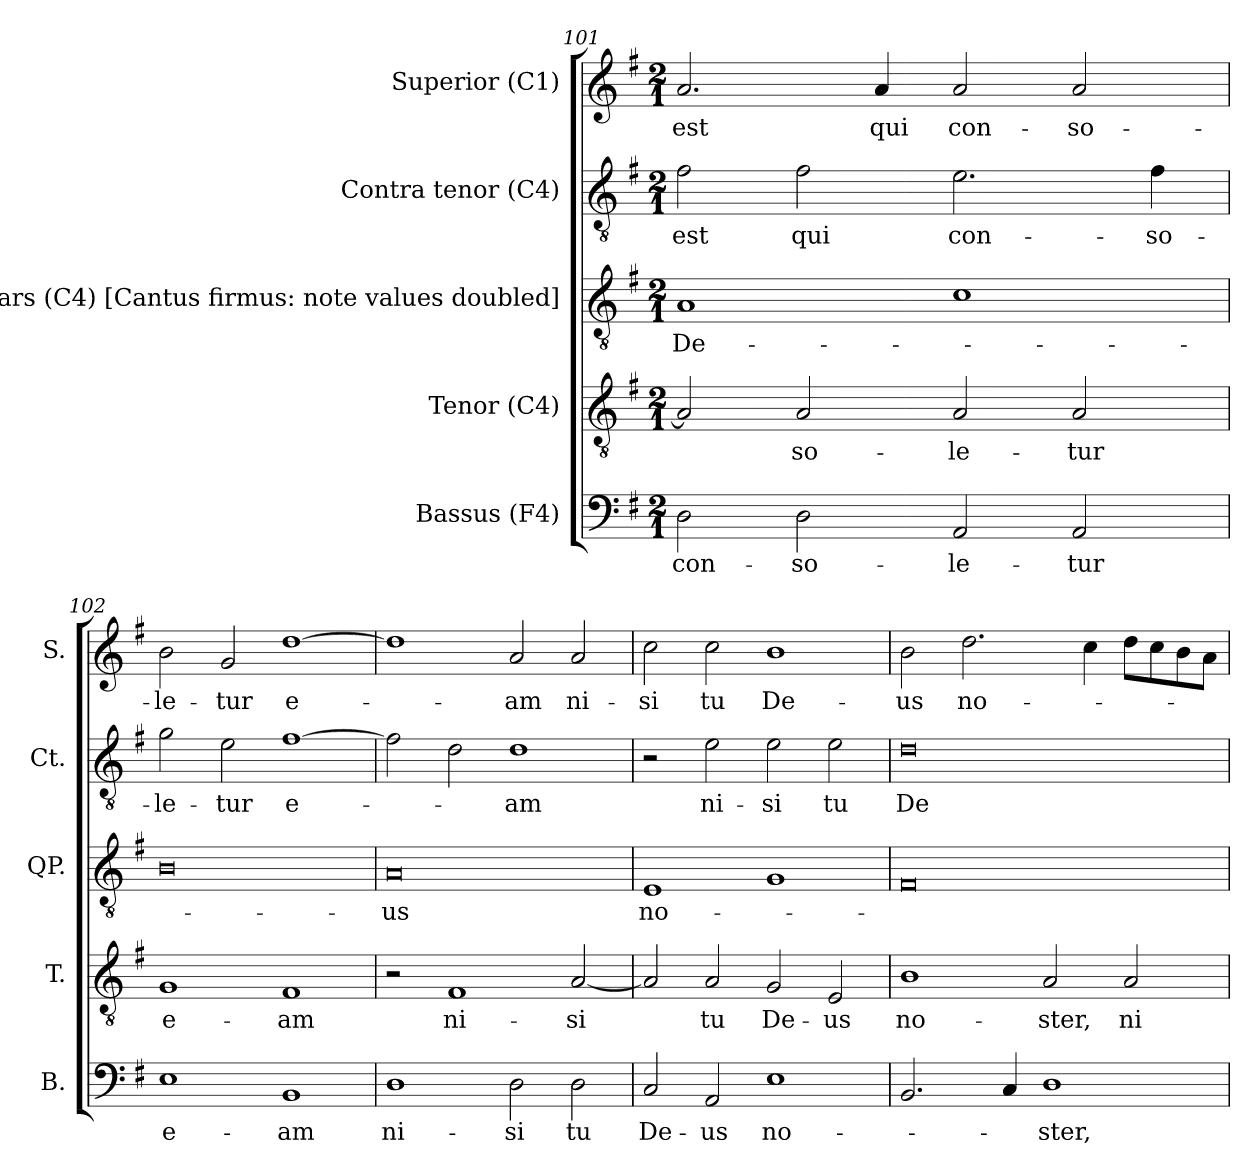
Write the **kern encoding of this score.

**kern	**text	**kern	**text	**kern	**text	**kern	**text	**kern	**text
*part5	*part5	*part4	*part4	*part3	*part3	*part2	*part2	*part1	*part1
*staff5	*staff5	*staff4	*staff4	*staff3	*staff3	*staff2	*staff2	*staff1	*staff1
*I"Bassus (F4)	*	*I"Tenor (C4)	*	*I"Quinta pars (C4) [Cantus firmus: note values doubled]	*	*I"Contra tenor (C4)	*	*I"Superior (C1)	*
*I'B.	*	*I'T.	*	*I'QP.	*	*I'Ct.	*	*I'S.	*
*clefF4	*	*clefGv2	*	*clefGv2	*	*clefGv2	*	*clefG2	*
*	*	*ITrd7c12	*	*ITrd7c12	*	*	*	*	*
*k[f#]	*	*k[f#]	*	*k[f#]	*	*k[f#]	*	*k[f#]	*
*G:	*	*G:	*	*G:	*	*G:	*	*G:	*
*M2/1	*	*M2/1	*	*M2/1	*	*M2/1	*	*M2/1	*
=101	=101	=101	=101	=101	=101	=101	=101	=101	=101
!	!LO:LY:b:color=#000000	!	!	!	!	!	!	!	!
!	!	!	!	!	!LO:LY:b:color=#000000	!	!	!	!
!	!	!	!	!	!	!	!LO:LY:b:color=#000000	!	!
!	!	!	!	!	!	!	!	!	!LO:LY:b:color=#000000
2Di\	con-	2AAi/]	.	1AAi	De-	2f#i\	est	2.ai/	est
!	!LO:LY:b:color=#000000	!	!	!	!	!	!	!	!
!	!	!	!LO:LY:b:color=#000000	!	!	!	!	!	!
!	!	!	!	!	!	!	!LO:LY:b:color=#000000	!	!
2Di\	-so-	2AAi/	-so-	.	.	2f#i\	qui	.	.
!	!	!	!	!	!	!	!	!	!LO:LY:b:color=#000000
.	.	.	.	.	.	.	.	4ai/	qui
!	!LO:LY:b:color=#000000	!	!	!	!	!	!	!	!
!	!	!	!LO:LY:b:color=#000000	!	!	!	!	!	!
!	!	!	!	!	!	!	!LO:LY:b:color=#000000	!	!
!	!	!	!	!	!	!	!	!	!LO:LY:b:color=#000000
2AAi/	-le-	2AAi/	-le-	1Ci	.	2.ei\	con-	2ai/	con-
!	!LO:LY:b:color=#000000	!	!	!	!	!	!	!	!
!	!	!	!LO:LY:b:color=#000000	!	!	!	!	!	!
!	!	!	!	!	!	!	!	!	!LO:LY:b:color=#000000
2AAi/	-tur	2AAi/	-tur	.	.	.	.	2ai/	-so-
!	!	!	!	!	!	!	!LO:LY:b:color=#000000	!	!
.	.	.	.	.	.	4f#i\	-so-	.	.
=102	=102	=102	=102	=102	=102	=102	=102	=102	=102
!	!LO:LY:b:color=#000000	!	!	!	!	!	!	!	!
!	!	!	!LO:LY:b:color=#000000	!	!	!	!	!	!
!	!	!	!	!	!	!	!LO:LY:b:color=#000000	!	!
!	!	!	!	!	!	!	!	!	!LO:LY:b:color=#000000
1Ei	e-	1GGi	e-	0BBi	.	2gi\	-le-	2bi\	-le-
!	!	!	!	!	!	!	!LO:LY:b:color=#000000	!	!
!	!	!	!	!	!	!	!	!	!LO:LY:b:color=#000000
.	.	.	.	.	.	2ei\	-tur	2gi/	-tur
!	!LO:LY:b:color=#000000	!	!	!	!	!	!	!	!
!	!	!	!LO:LY:b:color=#000000	!	!	!	!	!	!
!	!	!	!	!	!	!	!LO:LY:b:color=#000000	!	!
!	!	!	!	!	!	!	!	!	!LO:LY:b:color=#000000
1BBi	-am	1FF#i	-am	.	.	[1f#i	e-	[1ddi	e-
!!LO:LB:g=z
=103	=103	=103	=103	=103	=103	=103	=103	=103	=103
!	!LO:LY:b:color=#000000	!	!	!	!	!	!	!	!
!	!	!	!	!	!LO:LY:b:color=#000000	!	!	!	!
1Di	ni-	2r	.	0AAi	-us	2f#i\]	.	1ddi]	.
!	!	!	!LO:LY:b:color=#000000	!	!	!	!	!	!
.	.	1FF#i	ni-	.	.	2di\	.	.	.
!	!LO:LY:b:color=#000000	!	!	!	!	!	!	!	!
!	!	!	!	!	!	!	!LO:LY:b:color=#000000	!	!
!	!	!	!	!	!	!	!	!	!LO:LY:b:color=#000000
2Di\	-si	.	.	.	.	1di	-am	2ai/	-am
!	!LO:LY:b:color=#000000	!	!	!	!	!	!	!	!
!	!	!	!LO:LY:b:color=#000000	!	!	!	!	!	!
!	!	!	!	!	!	!	!	!	!LO:LY:b:color=#000000
2Di\	tu	[2AAi/	-si	.	.	.	.	2ai/	ni-
=104	=104	=104	=104	=104	=104	=104	=104	=104	=104
!	!LO:LY:b:color=#000000	!	!	!	!	!	!	!	!
!	!	!	!	!	!LO:LY:b:color=#000000	!	!	!	!
!	!	!	!	!	!	!	!	!	!LO:LY:b:color=#000000
2Ci/	De-	2AAi/]	.	1EEi	no-	2r	.	2cci\	-si
!	!LO:LY:b:color=#000000	!	!	!	!	!	!	!	!
!	!	!	!LO:LY:b:color=#000000	!	!	!	!	!	!
!	!	!	!	!	!	!	!LO:LY:b:color=#000000	!	!
!	!	!	!	!	!	!	!	!	!LO:LY:b:color=#000000
2AAi/	-us	2AAi/	tu	.	.	2ei\	ni-	2cci\	tu
!	!LO:LY:b:color=#000000	!	!	!	!	!	!	!	!
!	!	!	!LO:LY:b:color=#000000	!	!	!	!	!	!
!	!	!	!	!	!	!	!LO:LY:b:color=#000000	!	!
!	!	!	!	!	!	!	!	!	!LO:LY:b:color=#000000
1Ei	no-	2GGi/	De-	1GGi	.	2ei\	-si	1bi	De-
!	!	!	!LO:LY:b:color=#000000	!	!	!	!	!	!
!	!	!	!	!	!	!	!LO:LY:b:color=#000000	!	!
.	.	2EEi/	-us	.	.	2ei\	tu	.	.
=105	=105	=105	=105	=105	=105	=105	=105	=105	=105
!	!	!	!LO:LY:b:color=#000000	!	!	!	!	!	!
!	!	!	!	!	!	!	!LO:LY:b:color=#000000	!	!
!	!	!	!	!	!	!	!	!	!LO:LY:b:color=#000000
2.BBi/	.	1BBi	no-	0FF#i	.	0di	De-	2bi\	-us
!	!	!	!	!	!	!	!	!	!LO:LY:b:color=#000000
.	.	.	.	.	.	.	.	2.ddi\	no-
4Ci/	.	.	.	.	.	.	.	.	.
!	!LO:LY:b:color=#000000	!	!	!	!	!	!	!	!
!	!	!	!LO:LY:b:color=#000000	!	!	!	!	!	!
1Di	-ster,	2AAi/	-ster,	.	.	.	.	.	.
.	.	.	.	.	.	.	.	4cci\	.
!	!	!	!LO:LY:b:color=#000000	!	!	!	!	!	!
.	.	2AAi/	ni-	.	.	.	.	8ddi\L	.
.	.	.	.	.	.	.	.	8cci\	.
.	.	.	.	.	.	.	.	8bi\	.
.	.	.	.	.	.	.	.	8ai\J	.
=	=	=	=	=	=	=	=	=	=
*-	*-	*-	*-	*-	*-	*-	*-	*-	*-
